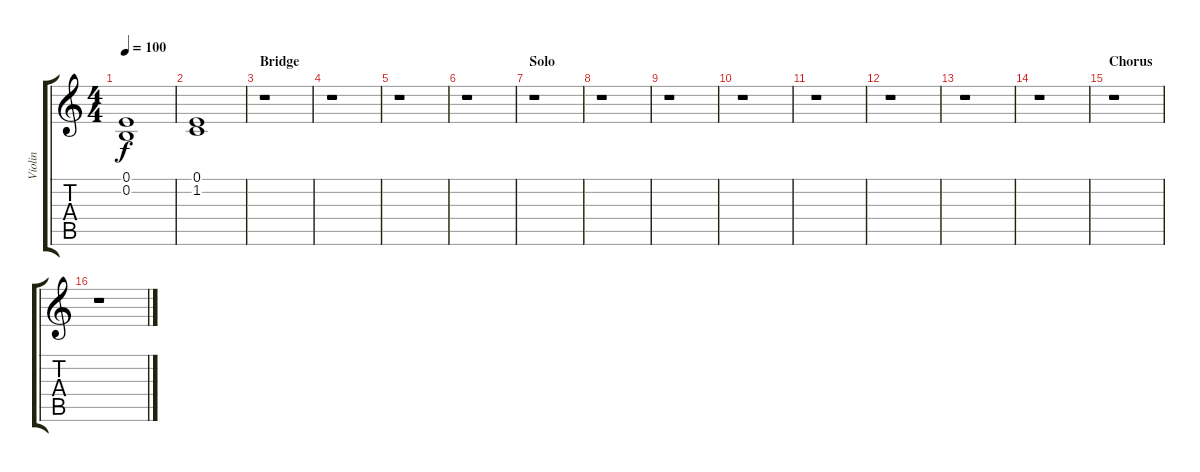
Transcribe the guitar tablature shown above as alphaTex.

\track ("Violin" "Violin") {instrument violin}
\staff {score tabs}
\tuning (E4 B3 G3 D3 A2 E2) {hide}
\ts (4 4)
\tempo 100
\clef g2
\ks c
(0.1 0.2).1{dy f} |
(0.1 1.2).1 |
\section ("" "Bridge")
r.1 |
r.1 |
r.1 |
r.1 |
\section ("" "Solo")
r.1 |
r.1 |
r.1 |
r.1 |
r.1 |
r.1 |
r.1 |
r.1 |
\section ("" "Chorus")
r.1 |
r.1
